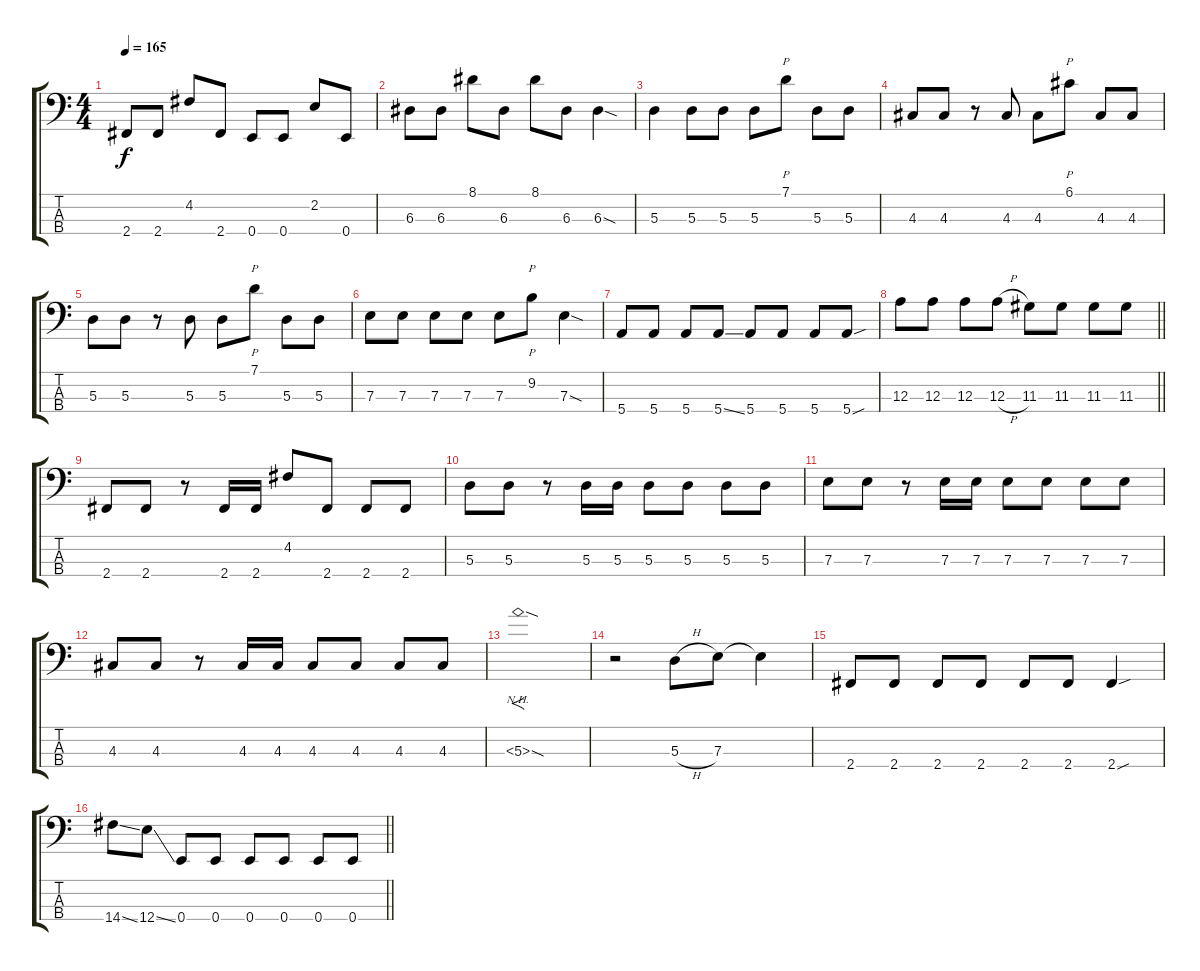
\track "" {instrument electricbassfinger}
\staff {score tabs}
\tuning (G2 D2 A1 E1) {hide}
\ts (4 4)
\tempo 165
\clef f4
\ks c
2.4.8{dy f} 2.4.8 4.2.8 2.4.8 0.4.8 0.4.8 2.2.8 0.4.8 |
6.3.8 6.3.8 8.1.8 6.3.8 8.1.8 6.3.8 6.3{sod}.4 |
5.3.4 5.3.8 5.3.8 5.3.8 7.1.8{p} 5.3.8 5.3.8 |
4.3.8 4.3.8 r.8 4.3.8 4.3.8 6.1.8{p} 4.3.8 4.3.8 |
5.3.8 5.3.8 r.8 5.3.8 5.3.8 7.1.8{p} 5.3.8 5.3.8 |
7.3.8 7.3.8 7.3.8 7.3.8 7.3.8 9.2.8{p} 7.3{sod}.4 |
5.4.8 5.4.8 5.4.8 5.4{ss}.8 5.4.8 5.4.8 5.4.8 5.4{sou}.8 |
\barLineRight lightlight
12.3.8 12.3.8 12.3.8 12.3{h}.8 11.3.8 11.3.8 11.3.8 11.3.8 |
2.4.8 2.4.8 r.8 2.4.16 2.4.16 4.2.8 2.4.8 2.4.8 2.4.8 |
5.3.8 5.3.8 r.8 5.3.16 5.3.16 5.3.8 5.3.8 5.3.8 5.3.8 |
7.3.8 7.3.8 r.8 7.3.16 7.3.16 7.3.8 7.3.8 7.3.8 7.3.8 |
4.3.8 4.3.8 r.8 4.3.16 4.3.16 4.3.8 4.3.8 4.3.8 4.3.8 |
5.3{nh sod}.1{f} |
r.2 5.3{h}.8 7.3.8 7.3{t}.4 |
2.4.8 2.4.8 2.4.8 2.4.8 2.4.8 2.4.8 2.4{sou}.4 |
\barLineRight lightlight
14.4{ss}.8 12.4{ss}.8 0.4.8 0.4.8 0.4.8 0.4.8 0.4.8 0.4.8
